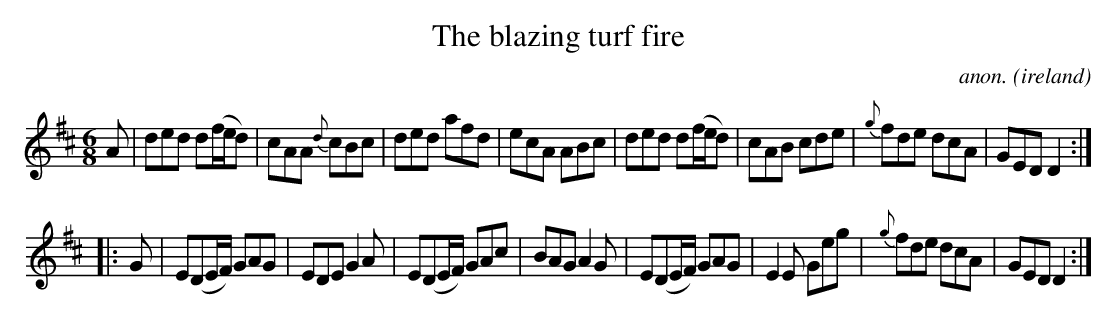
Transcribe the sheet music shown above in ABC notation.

X:1
T:The blazing turf fire
O:ireland
C:anon.
M:6/8
L:1/8
K:D
A|ded d(f/e/d)|cAA {d}cBc|ded afd|ecA ABc|ded d(f/e/d)|cAB cde|{g}fde dcA|GED D2:|
|:G|E(DE/F/) GAG|EDE G2A|E(DE/F/) GAc|BAG A2G|E(DE/F/) GAG|E2E Geg|{g}fde dcA|GED D2:|
